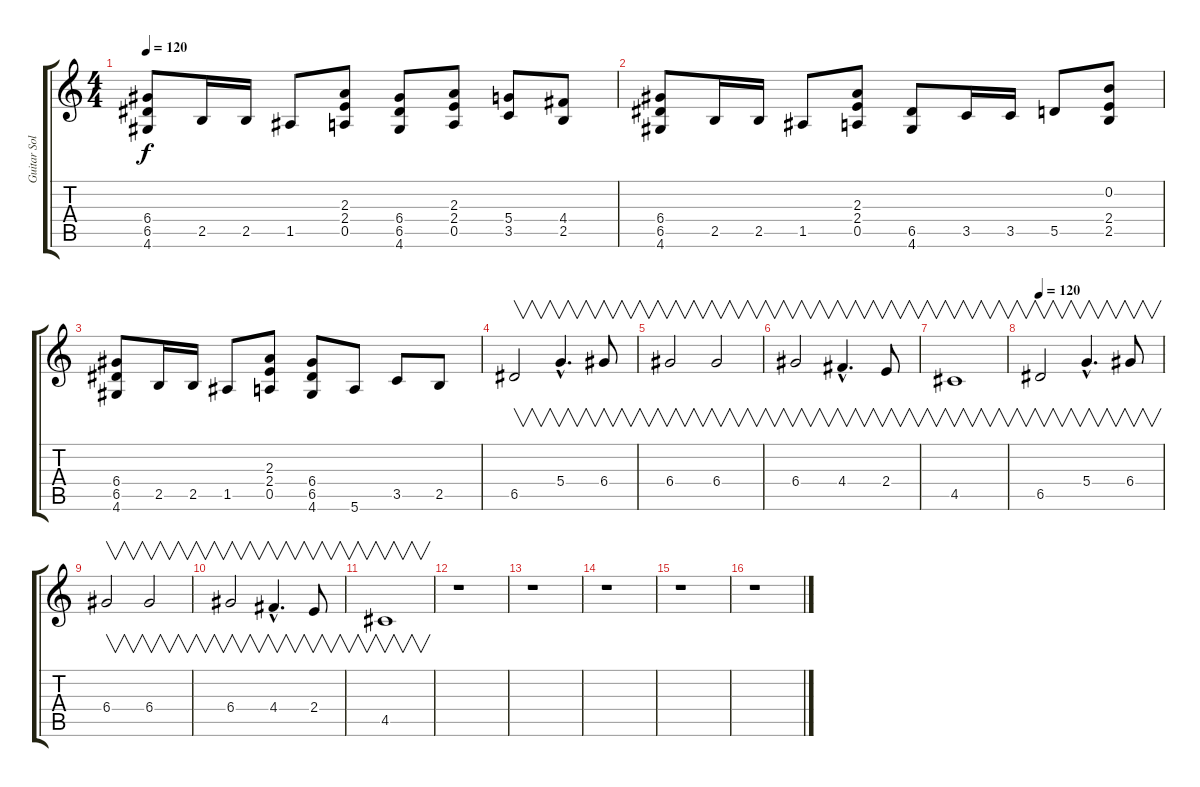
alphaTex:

\track ("Guitar Solo" "Guitar Sol") {instrument overdrivenguitar}
\staff {score tabs}
\tuning (E4 B3 G3 D3 A2 E2) {hide}
\ts (4 4)
\tempo 120
\clef g2
\ks c
(6.4 6.5 4.6).8{dy f} 2.5.16 2.5.16 1.5.8 (2.3 2.4 0.5).8 (6.4 6.5 4.6).8 (2.3 2.4 0.5).8 (5.4 3.5).8 (4.4 2.5).8 |
(6.4 6.5 4.6).8 2.5.16 2.5.16 1.5.8 (2.3 2.4 0.5).8 (6.5 4.6).8 3.5.16 3.5.16 5.5.8 (0.2 2.4 2.5).8 |
(6.4 6.5 4.6).8 2.5.16 2.5.16 1.5.8 (2.3 2.4 0.5).8 (6.4 6.5 4.6).8 5.6.8 3.5.8 2.5.8 |
6.5.2{v} 5.4{hac}.4{v d} 6.4.8{v} |
6.4.2{v} 6.4.2{v} |
6.4.2{v} 4.4{hac}.4{v d} 2.4.8{v} |
4.5.1{v} |
\tempo 120
6.5.2{v} 5.4{hac}.4{v d} 6.4.8{v} |
6.4.2{v} 6.4.2{v} |
6.4.2{v} 4.4{hac}.4{v d} 2.4.8{v} |
4.5.1{v} |
r.1 |
r.1 |
r.1 |
r.1 |
r.1
